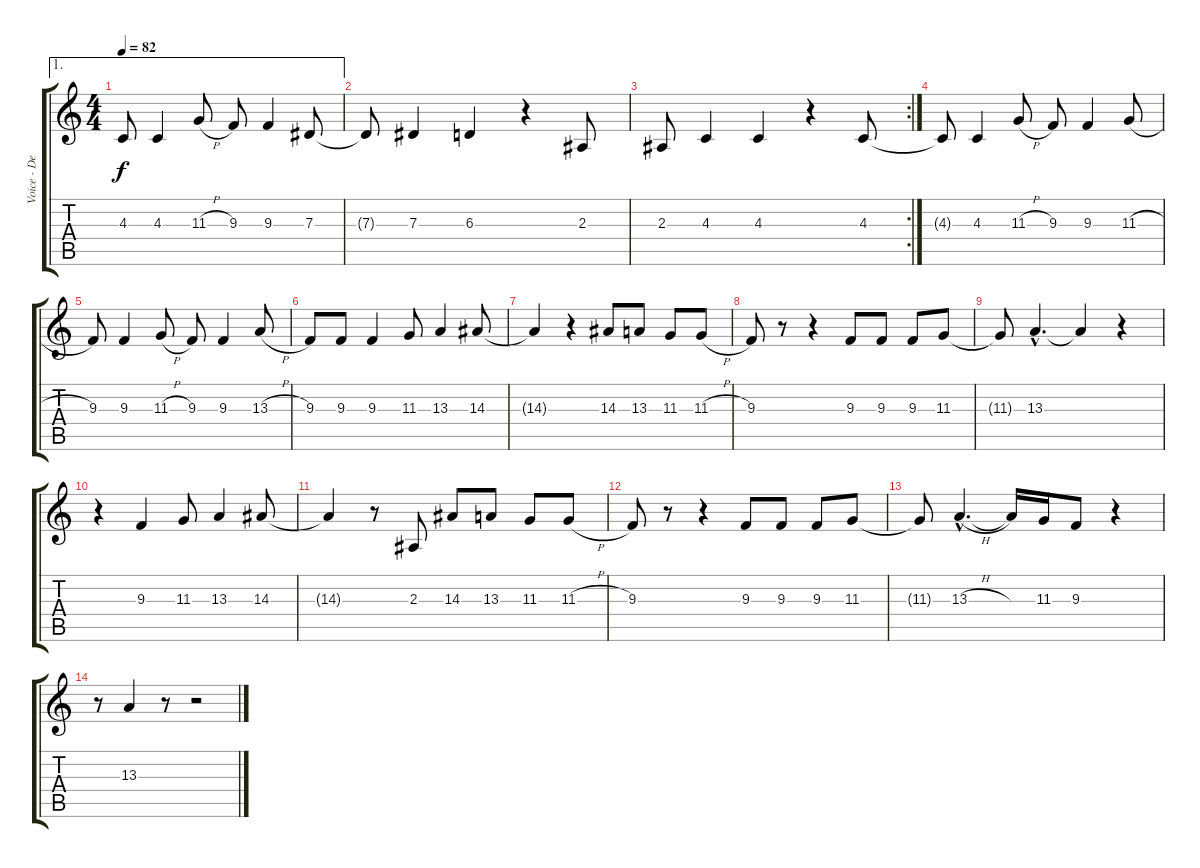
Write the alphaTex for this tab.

\track ("Voice - Dexter" "Voice - De") {instrument cello}
\staff {score tabs}
\tuning (F4 C4 Ab3 Eb3 Bb2 F2) {hide}
\ae 1
\ts (4 4)
\tempo 82
\clef g2
\ks c
4.3{t}.8{dy f} 4.3.4 11.3{h}.8 9.3.8 9.3.4 7.3.8 |
7.3{t}.8 7.3.4 6.3.4 r.4 2.3.8 |
\rc 2
2.3.8 4.3.4 4.3.4 r.4 4.3.8 |
4.3{t}.8 4.3.4 11.3{h}.8 9.3.8 9.3.4 11.3{h}.8 |
9.3.8 9.3.4 11.3{h}.8 9.3.8 9.3.4 13.3{h}.8 |
9.3.8 9.3.8 9.3.4 11.3.8 13.3.4 14.3.8 |
14.3{t}.4{volume 16} r.4 14.3.8 13.3.8 11.3.8 11.3{h}.8 |
9.3.8 r.8 r.4 9.3.8 9.3.8 9.3.8 11.3.8 |
11.3{t}.8 13.3{hac}.4{d} 13.3{t}.4 r.4 |
r.4 9.3.4 11.3.8 13.3.4 14.3.8 |
14.3{t}.4 r.8 2.3.8 14.3.8 13.3.8 11.3.8 11.3{h}.8 |
9.3.8 r.8 r.4 9.3.8 9.3.8 9.3.8 11.3.8 |
11.3{t}.8 13.3{h hac}.4{d} 13.3{t}.16 11.3.16 9.3.8 r.4 |
r.8 13.3.4 r.8 r.2
